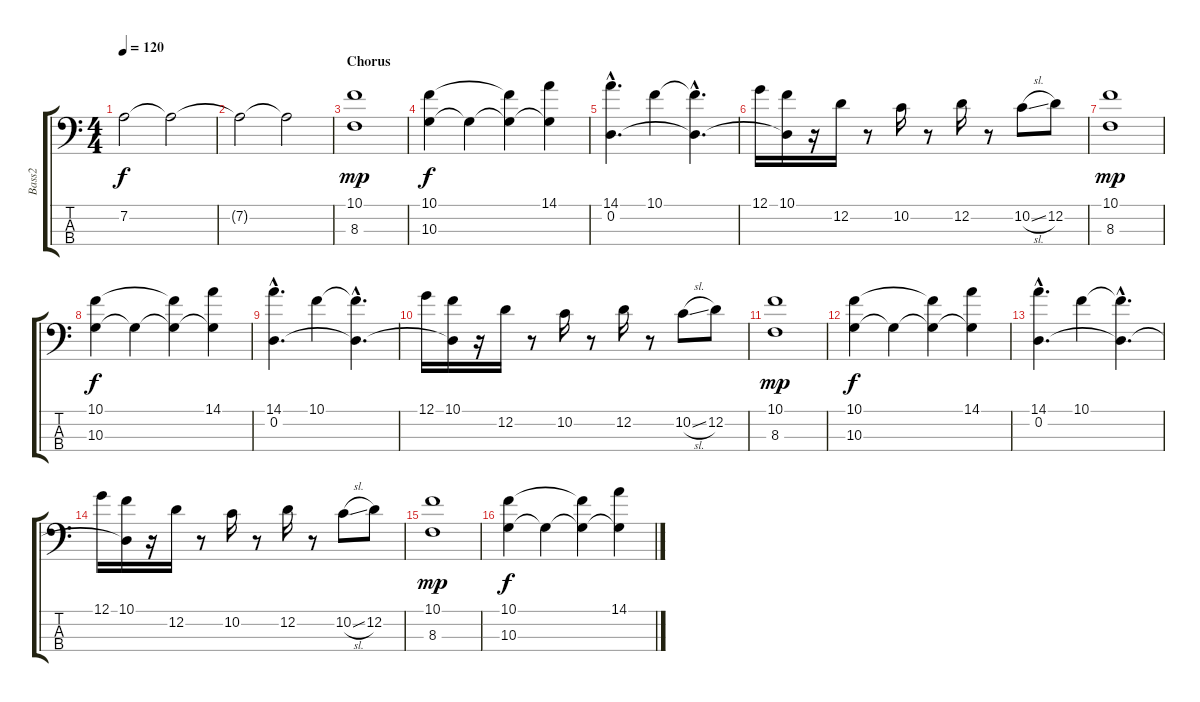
\track ("Bass2" "Bass2") {instrument electricbassfinger}
\staff {score tabs}
\tuning (G2 D2 A1 E1) {hide}
\ts (4 4)
\tempo 120
\clef f4
\ks c
7.2.2{dy f} 7.2{t}.2 |
7.2{t}.2 7.2{t}.2 |
\section ("" "Chorus ")
(10.1 8.3).1{dy mp} |
(10.1 10.3).4{dy f} 10.3{t}.4 (10.1{t} 10.3{t}).4 (14.1 10.3{t}).4 |
(14.1{hac} 0.2{hac}).4{d} 10.1.4 (10.1{hac t} 0.2{hac t}).4{d} |
12.1.16 (10.1 0.2{t}).16 r.16 12.2.16 r.8 10.2.16 r.8 12.2.16 r.8 10.2{sl}.8 12.2.8 |
(10.1 8.3).1{dy mp} |
(10.1 10.3).4{dy f} 10.3{t}.4 (10.1{t} 10.3{t}).4 (14.1 10.3{t}).4 |
(14.1{hac} 0.2{hac}).4{d} 10.1.4 (10.1{hac t} 0.2{hac t}).4{d} |
12.1.16 (10.1 0.2{t}).16 r.16 12.2.16 r.8 10.2.16 r.8 12.2.16 r.8 10.2{sl}.8 12.2.8 |
(10.1 8.3).1{dy mp} |
(10.1 10.3).4{dy f} 10.3{t}.4 (10.1{t} 10.3{t}).4 (14.1 10.3{t}).4 |
(14.1{hac} 0.2{hac}).4{d} 10.1.4 (10.1{hac t} 0.2{hac t}).4{d} |
12.1.16 (10.1 0.2{t}).16 r.16 12.2.16 r.8 10.2.16 r.8 12.2.16 r.8 10.2{sl}.8 12.2.8 |
(10.1 8.3).1{dy mp} |
(10.1 10.3).4{dy f} 10.3{t}.4 (10.1{t} 10.3{t}).4 (14.1 10.3{t}).4
